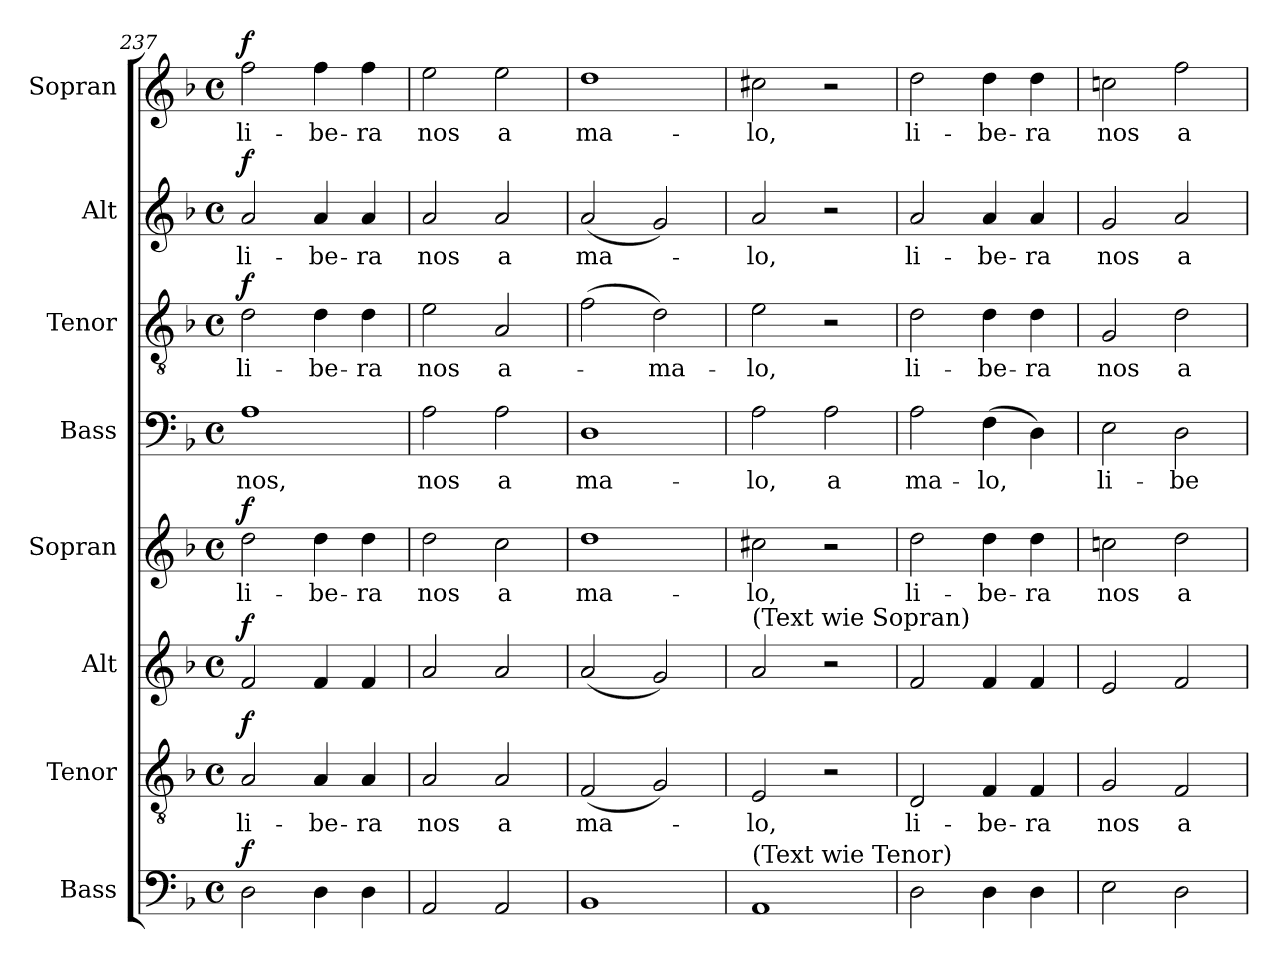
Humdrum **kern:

**kern	**dynam	**kern	**text	**dynam	**kern	**dynam	**kern	**text	**dynam	**kern	**text	**kern	**text	**dynam	**kern	**text	**dynam	**kern	**text	**dynam
*part8	*part8	*part7	*part7	*part7	*part6	*part6	*part5	*part5	*part5	*part4	*part4	*part3	*part3	*part3	*part2	*part2	*part2	*part1	*part1	*part1
*staff8	*staff8	*staff7	*staff7	*staff7	*staff6	*staff6	*staff5	*staff5	*staff5	*staff4	*staff4	*staff3	*staff3	*staff3	*staff2	*staff2	*staff2	*staff1	*staff1	*staff1
*I"Bass	*	*I"Tenor	*	*	*I"Alt	*	*I"Sopran	*	*	*I"Bass	*	*I"Tenor	*	*	*I"Alt	*	*	*I"Sopran	*	*
*clefF4	*	*clefGv2	*	*	*clefG2	*	*clefG2	*	*	*clefF4	*	*clefGv2	*	*	*clefG2	*	*	*clefG2	*	*
*k[b-]	*	*k[b-]	*	*	*k[b-]	*	*k[b-]	*	*	*k[b-]	*	*k[b-]	*	*	*k[b-]	*	*	*k[b-]	*	*
*M4/4	*	*M4/4	*	*	*M4/4	*	*M4/4	*	*	*M4/4	*	*M4/4	*	*	*M4/4	*	*	*M4/4	*	*
*met(c)	*	*met(c)	*	*	*met(c)	*	*met(c)	*	*	*met(c)	*	*met(c)	*	*	*met(c)	*	*	*met(c)	*	*
=237	=237	=237	=237	=237	=237	=237	=237	=237	=237	=237	=237	=237	=237	=237	=237	=237	=237	=237	=237	=237
!	!LO:DY:a	!	!LO:LY:b	!LO:DY:a	!	!LO:DY:a	!	!LO:LY:b	!LO:DY:a	!	!LO:LY:b	!	!LO:LY:b	!LO:DY:a	!	!LO:LY:b	!LO:DY:a	!	!LO:LY:b	!LO:DY:a
2D\	f	2A/	li-	f	2f/	f	2dd\	li-	f	1A	nos,	2d\	li-	f	2a/	li-	f	2ff\	li-	f
!	!	!	!LO:LY:b	!	!	!	!	!LO:LY:b	!	!	!	!	!LO:LY:b	!	!	!LO:LY:b	!	!	!LO:LY:b	!
4D\	.	4A/	-be-	.	4f/	.	4dd\	-be-	.	.	.	4d\	-be-	.	4a/	-be-	.	4ff\	-be-	.
!	!	!	!LO:LY:b	!	!	!	!	!LO:LY:b	!	!	!	!	!LO:LY:b	!	!	!LO:LY:b	!	!	!LO:LY:b	!
4D\	.	4A/	-ra	.	4f/	.	4dd\	-ra	.	.	.	4d\	-ra	.	4a/	-ra	.	4ff\	-ra	.
=238	=238	=238	=238	=238	=238	=238	=238	=238	=238	=238	=238	=238	=238	=238	=238	=238	=238	=238	=238	=238
!	!	!	!LO:LY:b	!	!	!	!	!LO:LY:b	!	!	!LO:LY:b	!	!LO:LY:b	!	!	!LO:LY:b	!	!	!LO:LY:b	!
2AA/	.	2A/	nos	.	2a/	.	2dd\	nos	.	2A\	nos	2e\	nos	.	2a/	nos	.	2ee\	nos	.
!	!	!	!LO:LY:b	!	!	!	!	!LO:LY:b	!	!	!LO:LY:b	!	!LO:LY:b	!	!	!LO:LY:b	!	!	!LO:LY:b	!
2AA/	.	2A/	a	.	2a/	.	2cc\	a	.	2A\	a	2A/	a-	.	2a/	a	.	2ee\	a	.
=239	=239	=239	=239	=239	=239	=239	=239	=239	=239	=239	=239	=239	=239	=239	=239	=239	=239	=239	=239	=239
!	!	!	!LO:LY:b	!	!	!	!	!LO:LY:b	!	!	!LO:LY:b	!	!	!	!	!LO:LY:b	!	!	!LO:LY:b	!
1BB-	.	(2F/	ma-	.	(2a/	.	1dd	ma-	.	1D	ma-	(2f\	.	.	(2a/	ma-	.	1dd	ma-	.
!	!	!	!	!	!	!	!	!	!	!	!	!	!LO:LY:b	!	!	!	!	!	!	!
.	.	2G/)	.	.	2g/)	.	.	.	.	.	.	2d\)	-ma-	.	2g/)	.	.	.	.	.
!!LO:LB:g=z
=240	=240	=240	=240	=240	=240	=240	=240	=240	=240	=240	=240	=240	=240	=240	=240	=240	=240	=240	=240	=240
!	!	!	!	!	!LO:TX:a:t=(Text wie Sopran)	!	!	!	!	!	!	!	!	!	!	!	!	!	!	!
!LO:TX:a:t=(Text wie Tenor)	!	!	!	!	!	!	!	!	!	!	!	!	!	!	!	!	!	!	!	!
!	!	!	!LO:LY:b	!	!	!	!	!LO:LY:b	!	!	!LO:LY:b	!	!LO:LY:b	!	!	!LO:LY:b	!	!	!LO:LY:b	!
1AA	.	2E/	-lo,	.	2a/	.	2cc#X\	-lo,	.	2A\	-lo,	2e\	-lo,	.	2a/	-lo,	.	2cc#X\	-lo,	.
!	!	!	!	!	!	!	!	!	!	!	!LO:LY:b	!	!	!	!	!	!	!	!	!
.	.	2r	.	.	2r	.	2r	.	.	2A\	a	2r	.	.	2r	.	.	2r	.	.
=241	=241	=241	=241	=241	=241	=241	=241	=241	=241	=241	=241	=241	=241	=241	=241	=241	=241	=241	=241	=241
!	!	!	!LO:LY:b	!	!	!	!	!LO:LY:b	!	!	!LO:LY:b	!	!LO:LY:b	!	!	!LO:LY:b	!	!	!LO:LY:b	!
2D\	.	2D/	li-	.	2f/	.	2dd\	li-	.	2A\	ma-	2d\	li-	.	2a/	li-	.	2dd\	li-	.
!	!	!	!LO:LY:b	!	!	!	!	!LO:LY:b	!	!	!LO:LY:b	!	!LO:LY:b	!	!	!LO:LY:b	!	!	!LO:LY:b	!
4D\	.	4F/	-be-	.	4f/	.	4dd\	-be-	.	(4F\	-lo,	4d\	-be-	.	4a/	-be-	.	4dd\	-be-	.
!	!	!	!LO:LY:b	!	!	!	!	!LO:LY:b	!	!	!	!	!LO:LY:b	!	!	!LO:LY:b	!	!	!LO:LY:b	!
4D\	.	4F/	-ra	.	4f/	.	4dd\	-ra	.	4D\)	.	4d\	-ra	.	4a/	-ra	.	4dd\	-ra	.
=242	=242	=242	=242	=242	=242	=242	=242	=242	=242	=242	=242	=242	=242	=242	=242	=242	=242	=242	=242	=242
!	!	!	!LO:LY:b	!	!	!	!	!LO:LY:b	!	!	!LO:LY:b	!	!LO:LY:b	!	!	!LO:LY:b	!	!	!LO:LY:b	!
2E\	.	2G/	nos	.	2e/	.	2ccn\	nos	.	2E\	li-	2G/	nos	.	2g/	nos	.	2ccn\	nos	.
!	!	!	!LO:LY:b	!	!	!	!	!LO:LY:b	!	!	!LO:LY:b	!	!LO:LY:b	!	!	!LO:LY:b	!	!	!LO:LY:b	!
2D\	.	2F/	a	.	2f/	.	2dd\	a	.	2D\	-be-	2d\	a	.	2a/	a	.	2ff\	a	.
=	=	=	=	=	=	=	=	=	=	=	=	=	=	=	=	=	=	=	=	=
*-	*-	*-	*-	*-	*-	*-	*-	*-	*-	*-	*-	*-	*-	*-	*-	*-	*-	*-	*-	*-
